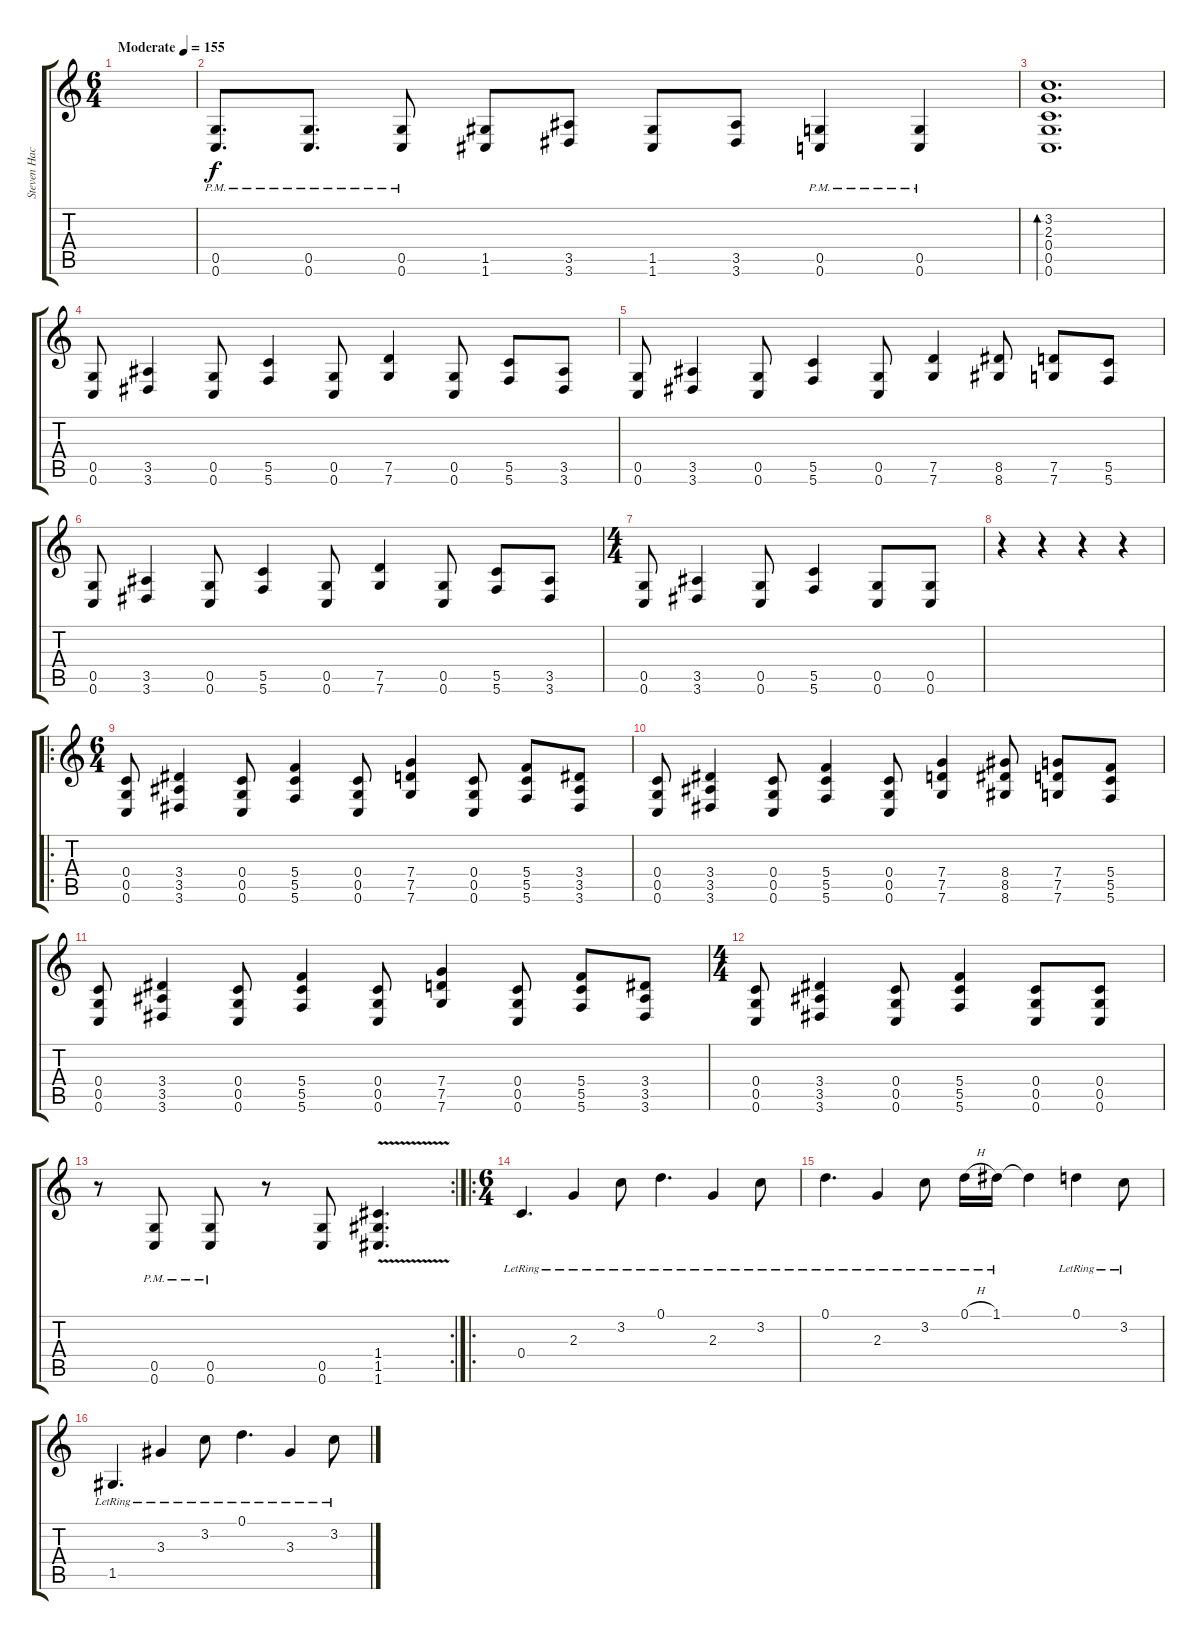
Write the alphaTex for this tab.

\track ("Steven Hackney 1" "Steven Hac") {instrument distortionguitar bank 255}
\staff {score tabs}
\tuning (D4 A3 F3 C3 G2 C2) {hide}
\ts (6 4)
\tempo (155 "Moderate")
\clef g2
\ks c
|
(0.5{pm} 0.6{pm}).8{d} (0.5{pm} 0.6{pm}).8{d} (0.5{pm} 0.6{pm}).8 (1.5 1.6).8 (3.5 3.6).8 (1.5 1.6).8 (3.5 3.6).8 (0.5{pm} 0.6{pm}).4 (0.5{pm} 0.6{pm}).4 |
(3.2 2.3 0.4 0.5 0.6).1{d bd 240} |
(0.5 0.6).8 (3.5 3.6).4 (0.5 0.6).8 (5.5 5.6).4 (0.5 0.6).8 (7.5 7.6).4 (0.5 0.6).8 (5.5 5.6).8 (3.5 3.6).8 |
(0.5 0.6).8 (3.5 3.6).4 (0.5 0.6).8 (5.5 5.6).4 (0.5 0.6).8 (7.5 7.6).4 (8.5 8.6).8 (7.5 7.6).8 (5.5 5.6).8 |
(0.5 0.6).8 (3.5 3.6).4 (0.5 0.6).8 (5.5 5.6).4 (0.5 0.6).8 (7.5 7.6).4 (0.5 0.6).8 (5.5 5.6).8 (3.5 3.6).8 |
\ts (4 4)
(0.5 0.6).8 (3.5 3.6).4 (0.5 0.6).8 (5.5 5.6).4 (0.5 0.6).8 (0.5 0.6).8 |
r.4 r.4 r.4 r.4 |
\ro
\ts (6 4)
(0.4 0.5 0.6).8 (3.4 3.5 3.6).4 (0.4 0.5 0.6).8 (5.4 5.5 5.6).4 (0.4 0.5 0.6).8 (7.4 7.5 7.6).4 (0.4 0.5 0.6).8 (5.4 5.5 5.6).8 (3.4 3.5 3.6).8 |
(0.4 0.5 0.6).8 (3.4 3.5 3.6).4 (0.4 0.5 0.6).8 (5.4 5.5 5.6).4 (0.4 0.5 0.6).8 (7.4 7.5 7.6).4 (8.4 8.5 8.6).8 (7.4 7.5 7.6).8 (5.4 5.5 5.6).8 |
(0.4 0.5 0.6).8 (3.4 3.5 3.6).4 (0.4 0.5 0.6).8 (5.4 5.5 5.6).4 (0.4 0.5 0.6).8 (7.4 7.5 7.6).4 (0.4 0.5 0.6).8 (5.4 5.5 5.6).8 (3.4 3.5 3.6).8 |
\ts (4 4)
(0.4 0.5 0.6).8 (3.4 3.5 3.6).4 (0.4 0.5 0.6).8 (5.4 5.5 5.6).4 (0.4 0.5 0.6).8 (0.4 0.5 0.6).8 |
\rc 2
r.8 (0.5{pm} 0.6).8 (0.5{pm} 0.6).8 r.8 (0.5 0.6).8 (1.4 1.5 1.6{v}).4{d} |
\ro
\ts (6 4)
0.4{lr}.4{d} 2.3{lr}.4 3.2{lr}.8 0.1{lr}.4{d} 2.3{lr}.4 3.2{lr}.8 |
0.1{lr}.4{d} 2.3{lr}.4 3.2{lr}.8 0.1{h lr}.16 1.1{lr}.16 1.1{t}.4 0.1{lr}.4 3.2{lr}.8 |
1.5{lr}.4{d} 3.3{lr}.4 3.2{lr}.8 0.1{lr}.4{d} 3.3{lr}.4 3.2{lr}.8
